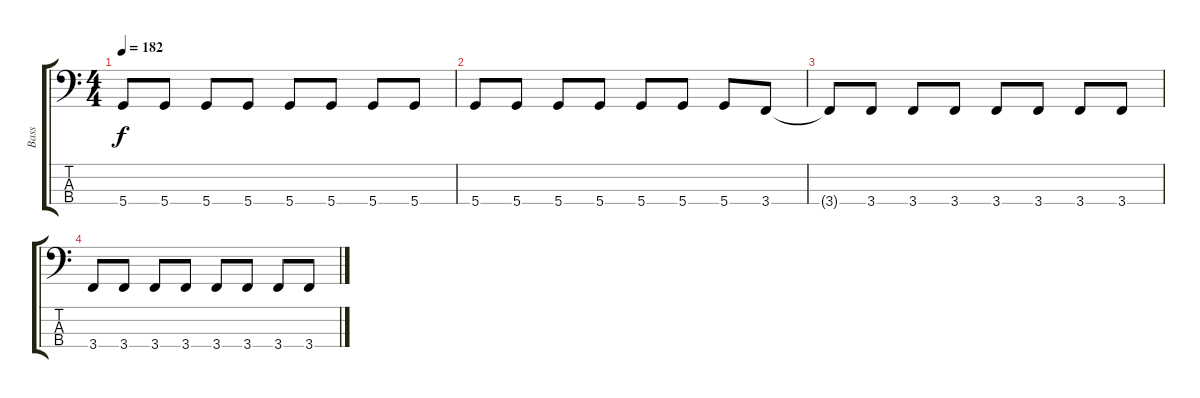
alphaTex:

\track ("Bass" "Bass") {instrument electricbasspick}
\staff {score tabs}
\tuning (G2 D2 A1 D1) {hide}
\ts (4 4)
\tempo 182
\clef f4
\ks c
5.4{t}.8{dy f volume 2} 5.4.8 5.4.8 5.4.8 5.4.8 5.4.8 5.4.8 5.4.8 |
5.4.8 5.4.8 5.4.8 5.4.8 5.4.8 5.4.8 5.4.8 3.4.8 |
3.4{t}.8 3.4.8 3.4.8 3.4.8 3.4.8 3.4.8 3.4.8 3.4.8 |
3.4.8 3.4.8 3.4.8 3.4.8 3.4.8 3.4.8 3.4.8 3.4.8
